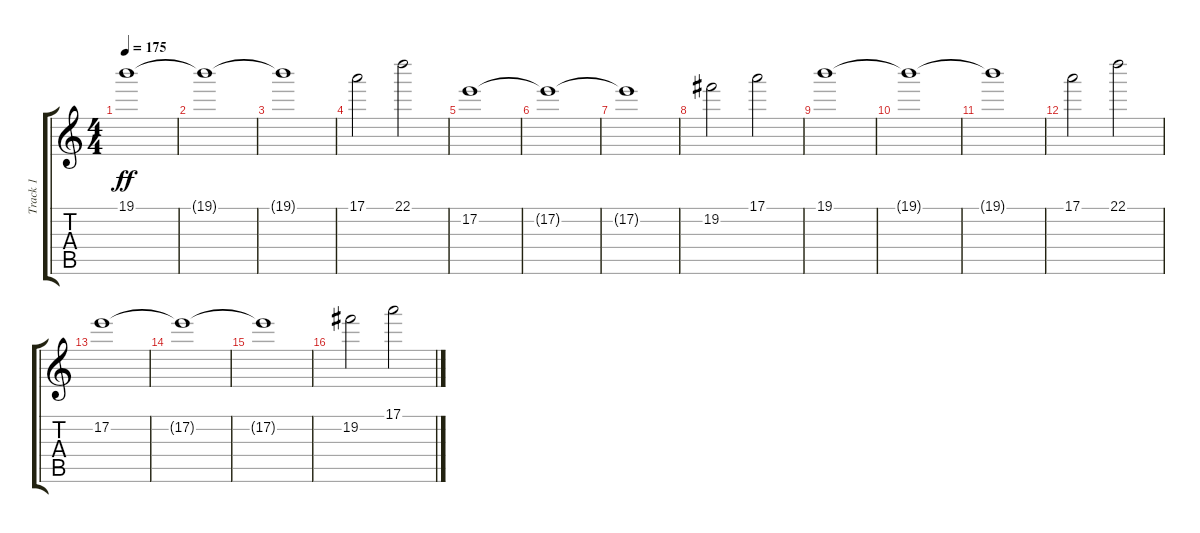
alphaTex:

\track ("Track 1" "Track 1") {instrument electricguitarjazz}
\staff {score tabs}
\tuning (E4 B3 G3 D3 A2 E2) {hide}
\ts (4 4)
\tempo 175
\clef g2
\ks c
19.1.1{dy ff} |
19.1{t}.1 |
19.1{t}.1 |
17.1.2 22.1.2 |
17.2.1 |
17.2{t}.1 |
17.2{t}.1 |
19.2.2 17.1.2 |
19.1.1 |
19.1{t}.1 |
19.1{t}.1 |
17.1.2 22.1.2 |
17.2.1 |
17.2{t}.1 |
17.2{t}.1 |
19.2.2 17.1.2
